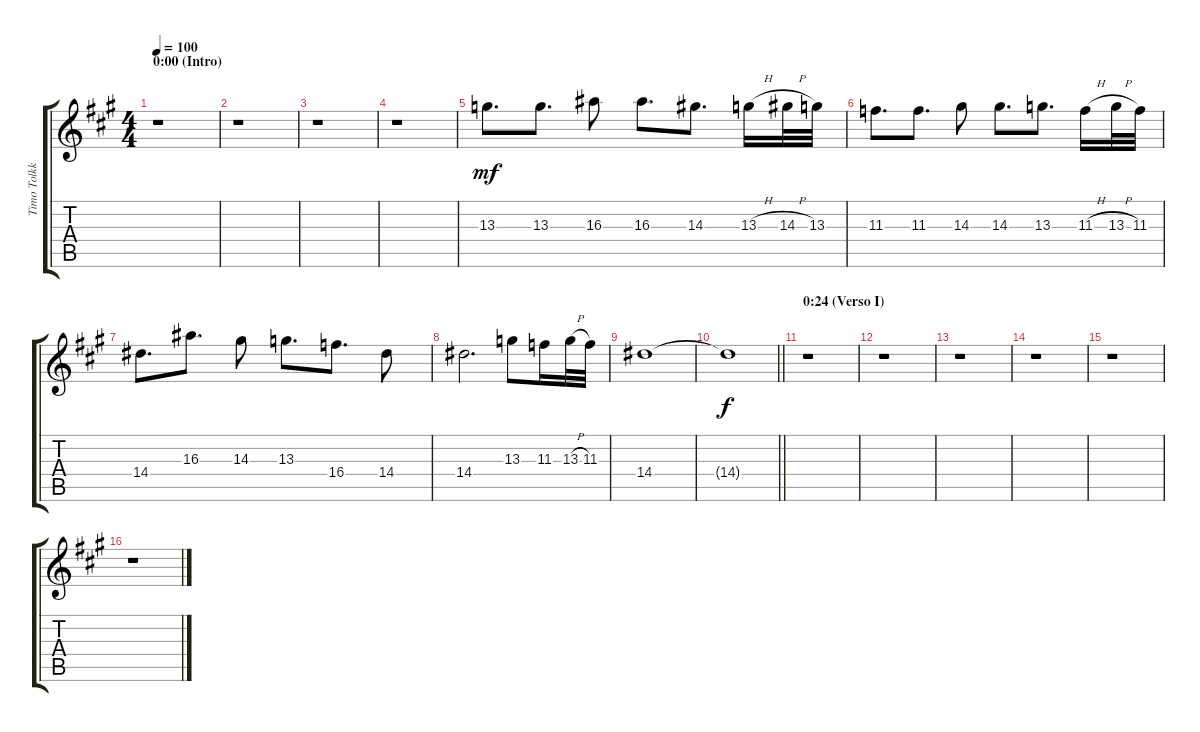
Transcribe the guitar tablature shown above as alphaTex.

\track ("Timo Tolkki (Solos)" "Timo Tolkk") {instrument distortionguitar}
\staff {score tabs}
\tuning (Eb4 Bb3 Gb3 Db3 Ab2 Eb2) {hide}
\ts (4 4)
\section ("" "0:00 (Intro)")
\tempo 100
\clef g2
\ks a
r.1{dy mf instrument distortionguitar} |
r.1 |
r.1 |
r.1 |
13.3.8{d} 13.3.8{d} 16.3.8 16.3.8{d} 14.3.8{d} 13.3{h}.16 14.3{h}.32 13.3.32 |
11.3.8{d} 11.3.8{d} 14.3.8 14.3.8{d} 13.3.8{d} 11.3{h}.16 13.3{h}.32 11.3.32 |
14.4.8{d} 16.3.8{d} 14.3.8 13.3.8{d} 16.4.8{d} 14.4.8 |
14.4.2{d} 13.3.8 11.3.16 13.3{h}.32 11.3.32 |
14.4.1 |
\barLineRight lightlight
14.4{t}.1{dy f} |
\section ("" "0:24 (Verso I)")
r.1 |
r.1 |
r.1 |
r.1 |
r.1 |
r.1
